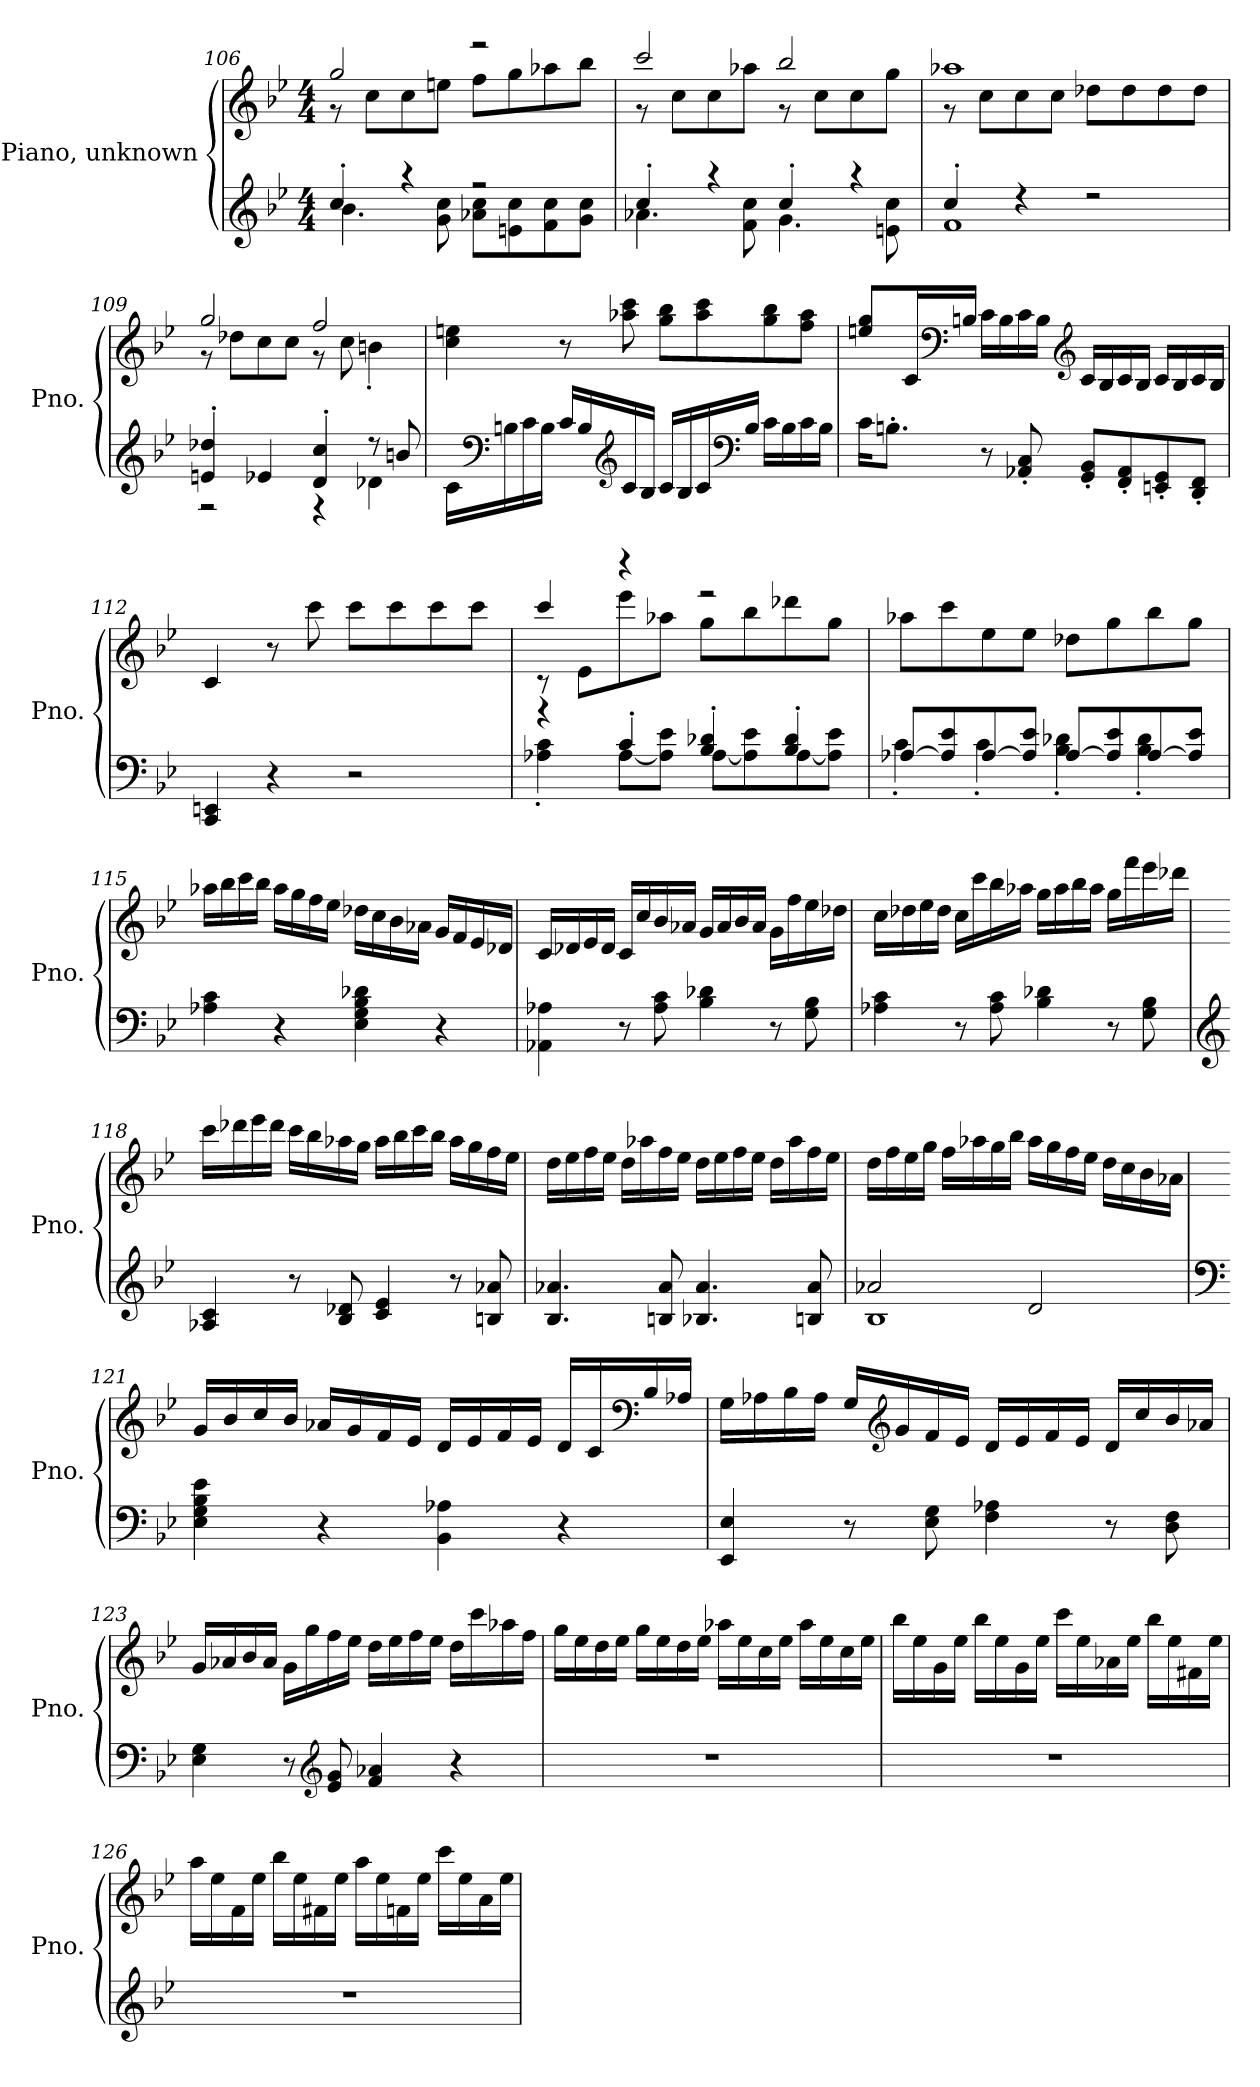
**kern	**kern
*part1	*part1
*staff2	*staff1
*I"Piano, unknown	*
*I'Pno.	*
!!LO:LB:g=z
*clefG2	*clefG2
*k[b-e-]	*k[b-e-]
*M4/4	*M4/4
=106	=106
*^	*^
4cc'/	4.b-\	2gg/	8r
.	.	.	8cc\L
4r	.	.	8cc\
.	8g\ 8cc\	.	8een\J
2r	8a-X\ 8cc\L	2r	8ff\L
.	8en\ 8cc\	.	8gg\
.	8f\ 8cc\	.	8aa-X\
.	8g\ 8cc\J	.	8bb-\J
=107	=107	=107	=107
4cc'/	4.a-X\	2ccc/	8r
.	.	.	8cc\L
4r	.	.	8cc\
.	8f\ 8cc\	.	8aa-X\J
4cc'/	4.g\	2bb-/	8r
.	.	.	8cc\L
4r	.	.	8cc\
.	8en\ 8cc\	.	8gg\J
=108	=108	=108	=108
4cc'/	1f	1aa-X	8r
.	.	.	8cc\L
4r	.	.	8cc\
.	.	.	8cc\J
2r	.	.	8dd-X\L
.	.	.	8dd-\
.	.	.	8dd-\
.	.	.	8dd-\J
=109	=109	=109	=109
4en/' 4dd-X/'	2r	2gg/	8r
.	.	.	8dd-X\L
4e-X/	.	.	8cc\
.	.	.	8cc\J
4d/' 4cc/'	4r	2ff/	8r
.	.	.	8cc\
8r	4d-X\	.	4bn'\
8bn/	.	.	.
*v	*v	*	*
*	*v	*v
!!LO:LB:g=z
=110	=110
16c\LL	4cc\ 4een\
*clefF4	*
16Bn\	.
16c\	.
16B\JJ	.
16c/LL	8r
16B/	.
*clefG2	*
16c/	8aa-X\ 8ccc\
16B/JJ	.
16c/LL	8gg\ 8bb-\L
16B/	.
16c/	8aa-\ 8ccc\
*clefF4	*
16B/JJ	.
16c\LL	8gg\ 8bb-\
16B\	.
16c\	8ff\ 8aa-\J
16B\JJ	.
!!LO:PB:g=z
=111	=111
16c\KL	8een/ 8gg/L
8.Bn'\J	.
.	16c/L
*	*clefF4
.	16Bn/JJ
8r	16c\LL
.	16B\
8AA-X/' 8C/'	16c\
.	16B\JJ
*	*clefG2
8GG/' 8BB-/'L	16c/LL
.	16B/
8FF/' 8AA-/'	16c/
.	16B/JJ
8EEn/' 8GG/'	16c/LL
.	16B/
8DD/' 8FF/'J	16c/
.	16B/JJ
=112	=112
4CC/ 4EEn/	4c/
4r	8r
.	8ccc\
2r	8ccc\L
.	8ccc\
.	8ccc\
.	8ccc\J
!!LO:LB:g=z
=113	=113
*^	*^
4r	4A-X\' 4c\'	4ccc/	8r
.	.	.	8e-\L
4c'/	[8A-\L	4r	8eee-\
.	8A-\] 8e-\J	.	8aa-X\J
4B-/' 4d-X/'	[8A-\L	2r	8gg\L
.	8A-\] 8e-\	.	8bb-\
4B-/' 4d-/'	[8A-\	.	8ddd-X\
.	8A-\] 8e-\J	.	8gg\J
*	*	*v	*v
=114	=114	=114
[8A-X/L	4c'\	8aa-X\L
8A-/] 8e-/	.	8ccc\
[8A-/	4c'\	8ee-\
8A-/] 8e-/J	.	8ee-\J
[8A-/L	4B-\' 4d-X\'	8dd-X\L
8A-/] 8e-/	.	8gg\
[8A-/	4B-\' 4d-\'	8bb-\
8A-/] 8e-/J	.	8gg\J
*v	*v	*
!!LO:LB:g=z
=115	=115
4A-X\ 4c\	16aa-X\LL
.	16bb-\
.	16ccc\
.	16bb-\JJ
4r	16aa-\LL
.	16gg\
.	16ff\
.	16ee-\JJ
4E-\ 4G\ 4B-\ 4d-X\	16dd-X\LL
.	16cc\
.	16b-\
.	16a-X\JJ
4r	16g/LL
.	16f/
.	16e-/
.	16d-X/JJ
=116	=116
4AA-X\ 4A-X\	16c/LL
.	16d-X/
.	16e-/
.	16d-/JJ
8r	16c/LL
.	16cc/
8A-\ 8c\	16b-/
.	16a-X/JJ
4B-\ 4d-X\	16g/LL
.	16a-/
.	16b-/
.	16a-/JJ
8r	16g\LL
.	16ff\
8G\ 8B-\	16ee-\
.	16dd-X\JJ
!!LO:LB:g=z
=117	=117
4A-X\ 4c\	16cc\LL
.	16dd-X\
.	16ee-\
.	16dd-\JJ
8r	16cc\LL
.	16ccc\
8A-\ 8c\	16bb-\
.	16aa-X\JJ
4B-\ 4d-X\	16gg\LL
.	16aa-\
.	16bb-\
.	16aa-\JJ
8r	16gg\LL
.	16fff\
8G\ 8B-\	16eee-\
.	16ddd-X\JJ
=118	=118
*clefG2	*
4A-X/ 4c/	16ccc\LL
.	16ddd-X\
.	16eee-\
.	16ddd-\JJ
8r	16ccc\LL
.	16bb-\
8B-/ 8d-X/	16aa-X\
.	16gg\JJ
4c/ 4e-/	16aa-\LL
.	16bb-\
.	16ccc\
.	16bb-\JJ
8r	16aa-\LL
.	16gg\
8Bn/ 8a-X/	16ff\
.	16ee-\JJ
!!LO:LB:g=z
=119	=119
4.B-/ 4.a-X/	16dd\LL
.	16ee-\
.	16ff\
.	16ee-\JJ
.	16dd\LL
.	16aa-X\
8Bn/ 8a-/	16ff\
.	16ee-\JJ
4.B-X/ 4.a-/	16dd\LL
.	16ee-\
.	16ff\
.	16ee-\JJ
.	16dd\LL
.	16aa-\
8Bn/ 8a-/	16ff\
.	16ee-\JJ
=120	=120
*^	*
2a-X/	1B-	16dd\LL
.	.	16ff\
.	.	16ee-\
.	.	16gg\JJ
.	.	16ff\LL
.	.	16aa-X\
.	.	16gg\
.	.	16bb-\JJ
2d/	.	16aa-\LL
.	.	16gg\
.	.	16ff\
.	.	16ee-\JJ
.	.	16dd\LL
.	.	16cc\
.	.	16b-\
.	.	16a-X\JJ
*v	*v	*
!!LO:LB:g=z
=121	=121
*clefF4	*
4E-\ 4G\ 4B-\ 4e-\	16g/LL
.	16b-/
.	16cc/
.	16b-/JJ
4r	16a-X/LL
.	16g/
.	16f/
.	16e-/JJ
4BB-\ 4A-X\	16d/LL
.	16e-/
.	16f/
.	16e-/JJ
4r	16d/LL
.	16c/
*	*clefF4
.	16B-/
.	16A-X/JJ
=122	=122
4EE-/ 4E-/	16G\LL
.	16A-X\
.	16B-\
.	16A-\JJ
8r	16G/LL
*	*clefG2
.	16g/
8E-\ 8G\	16f/
.	16e-/JJ
4F\ 4A-X\	16d/LL
.	16e-/
.	16f/
.	16e-/JJ
8r	16d/LL
.	16cc/
8D\ 8F\	16b-/
.	16a-X/JJ
!!LO:PB:g=z
=123	=123
4E-\ 4G\	16g/LL
.	16a-X/
.	16b-/
.	16a-/JJ
8r	16g\LL
.	16gg\
*clefG2	*
8e-/ 8g/	16ff\
.	16ee-\JJ
4f/ 4a-X/	16dd\LL
.	16ee-\
.	16ff\
.	16ee-\JJ
4r	16dd\LL
.	16ccc\
.	16aa-X\
.	16ff\JJ
=124	=124
1r	16gg\LL
.	16ee-\
.	16dd\
.	16ee-\JJ
.	16gg\LL
.	16ee-\
.	16dd\
.	16ee-\JJ
.	16aa-X\LL
.	16ee-\
.	16cc\
.	16ee-\JJ
.	16aa-\LL
.	16ee-\
.	16cc\
.	16ee-\JJ
!!LO:LB:g=z
=125	=125
1r	16bb-\LL
.	16ee-\
.	16g\
.	16ee-\JJ
.	16bb-\LL
.	16ee-\
.	16g\
.	16ee-\JJ
.	16ccc\LL
.	16ee-\
.	16a-X\
.	16ee-\JJ
.	16bb-\LL
.	16ee-\
.	16f#X\
.	16ee-\JJ
=126	=126
1r	16aa\LL
.	16ee-\
.	16f\
.	16ee-\JJ
.	16bb-\LL
.	16ee-\
.	16f#X\
.	16ee-\JJ
.	16aa\LL
.	16ee-\
.	16fn\
.	16ee-\JJ
.	16ccc\LL
.	16ee-\
.	16a\
.	16ee-\JJ
=	=
*-	*-
